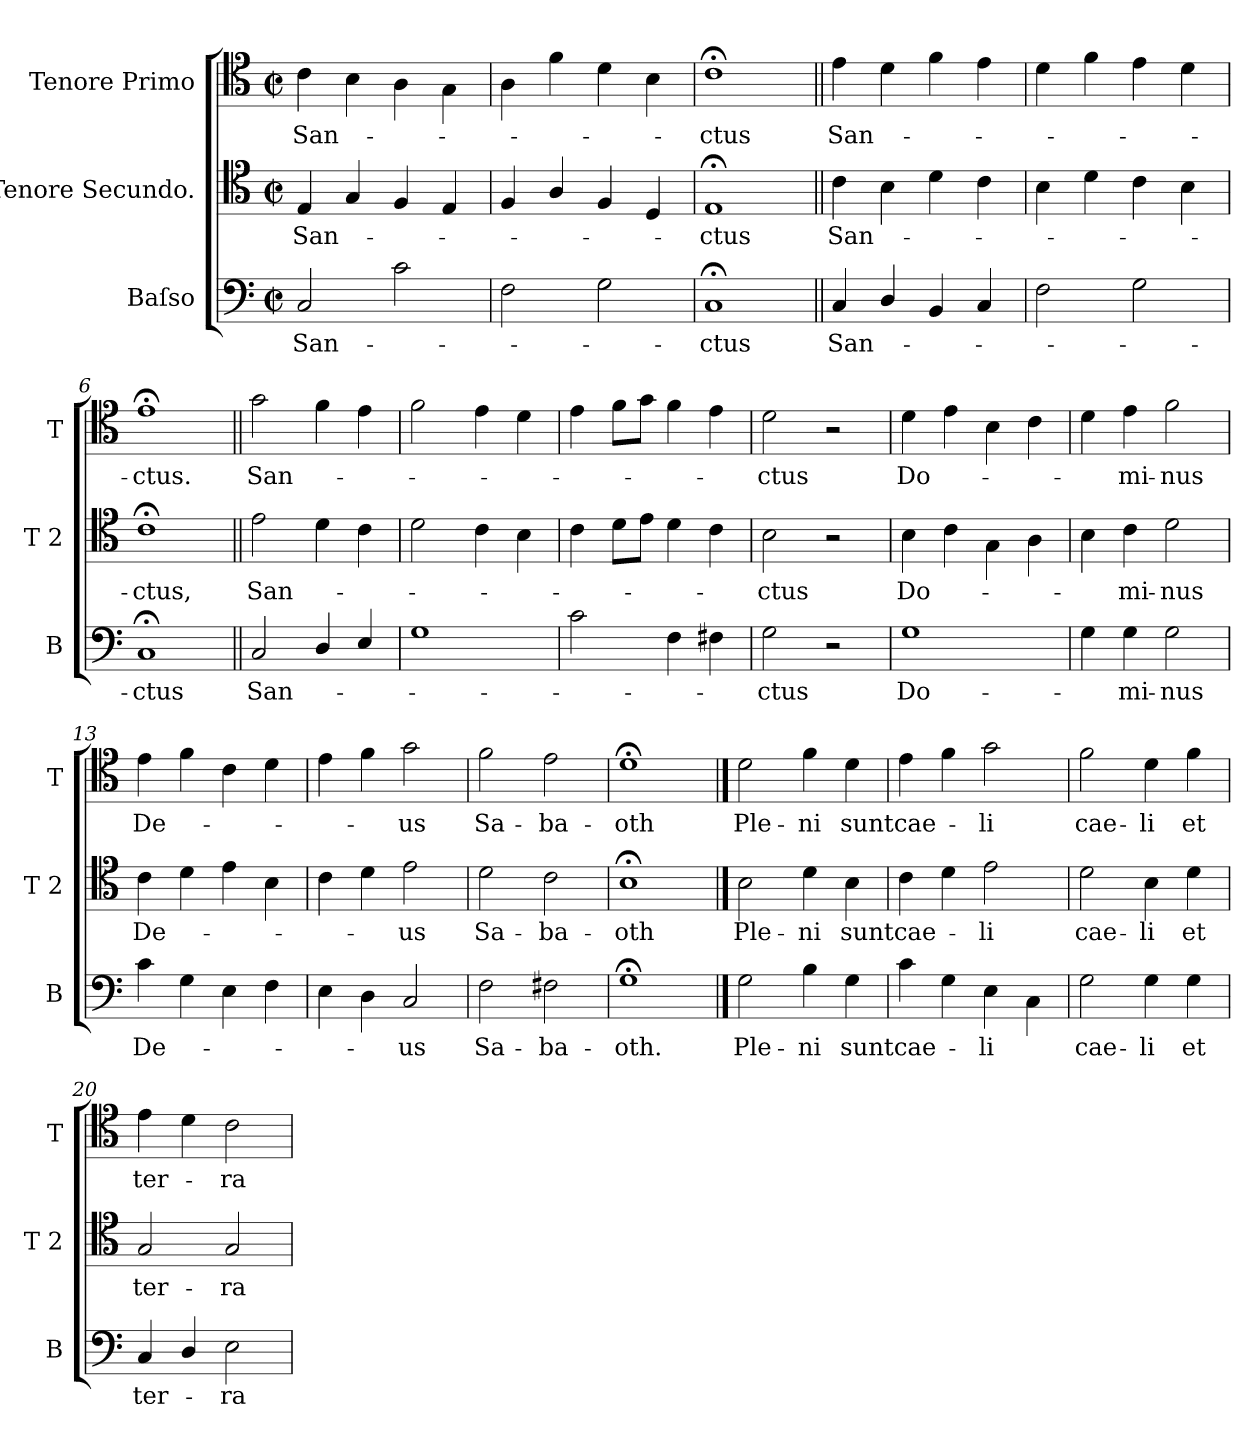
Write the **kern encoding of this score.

**kern	**text	**kern	**text	**kern	**text
*part3	*part3	*part2	*part2	*part1	*part1
*staff3	*staff3	*staff2	*staff2	*staff1	*staff1
*I"Baſso	*	*I"Tenore Secundo.	*	*I"Tenore Primo	*
*I'B	*	*I'T 2	*	*I'T	*
*clefF4	*	*clefC4	*	*clefC4	*
*k[]	*	*k[]	*	*k[]	*
*M2/2	*	*M2/2	*	*M2/2	*
*met(c|)	*	*met(c|)	*	*met(c|)	*
=1	=1	=1	=1	=1	=1
2C/	San-	4E/	San-	4c\	San-
.	.	4G/	.	4B\	.
2c\	.	4F/	.	4A\	.
.	.	4E/	.	4G\	.
=2	=2	=2	=2	=2	=2
2F\	.	4F/	.	4A\	.
.	.	4A/	.	4f\	.
2G\	.	4F/	.	4d\	.
.	.	4D/	.	4B\	.
=3	=3	=3	=3	=3	=3
1C;<	-ctus	1E;<	-ctus	1c;<	-ctus
=4||	=4||	=4||	=4||	=4||	=4||
4C/	San-	4c\	San-	4e\	San-
4D/	.	4B\	.	4d\	.
4BB/	.	4d\	.	4f\	.
4C/	.	4c\	.	4e\	.
=5	=5	=5	=5	=5	=5
2F\	.	4B\	.	4d\	.
.	.	4d\	.	4f\	.
2G\	.	4c\	.	4e\	.
.	.	4B\	.	4d\	.
=6	=6	=6	=6	=6	=6
1C;<	-ctus	1c;<	-ctus,	1e;<	-ctus.
=7||	=7||	=7||	=7||	=7||	=7||
2C/	San-	2e\	San-	2g\	San-
4D/	.	4d\	.	4f\	.
4E/	.	4c\	.	4e\	.
=8	=8	=8	=8	=8	=8
1G	.	2d\	.	2f\	.
.	.	4c\	.	4e\	.
.	.	4B\	.	4d\	.
=9	=9	=9	=9	=9	=9
2c\	.	4c\	.	4e\	.
.	.	8d\L	.	8f\L	.
.	.	8e\J	.	8g\J	.
4F\	.	4d\	.	4f\	.
4F#X\	.	4c\	.	4e\	.
=10	=10	=10	=10	=10	=10
2G\	-ctus	2B\	-ctus	2d\	-ctus
2r	.	2r	.	2r	.
=11	=11	=11	=11	=11	=11
1G	Do-	4B\	Do-	4d\	Do-
.	.	4c\	.	4e\	.
.	.	4G\	.	4B\	.
.	.	4A\	.	4c\	.
=12	=12	=12	=12	=12	=12
4G\	.	4B\	.	4d\	.
4G\	-mi-	4c\	-mi-	4e\	-mi-
2G\	-nus	2d\	-nus	2f\	-nus
=13	=13	=13	=13	=13	=13
4c\	De-	4c\	De-	4e\	De-
4G\	.	4d\	.	4f\	.
4E\	.	4e\	.	4c\	.
4F\	.	4B\	.	4d\	.
=14	=14	=14	=14	=14	=14
4E\	.	4c\	.	4e\	.
4D\	.	4d\	.	4f\	.
2C/	-us	2e\	-us	2g\	-us
=15	=15	=15	=15	=15	=15
2F\	Sa-	2d\	Sa-	2f\	Sa-
2F#X\	-ba-	2c\	-ba-	2e\	-ba-
=16	=16	=16	=16	=16	=16
1G;<	-oth.	1B;<	-oth	1d;<	-oth
==17	==17	==17	==17	==17	==17
2G\	Ple-	2B\	Ple-	2d\	Ple-
4B\	-ni	4d\	-ni	4f\	-ni
4G\	sunt	4B\	sunt	4d\	sunt
=18	=18	=18	=18	=18	=18
4c\	cae-	4c\	cae-	4e\	cae-
4G\	.	4d\	.	4f\	.
4E\	-li	2e\	-li	2g\	-li
4C\	.	.	.	.	.
=19	=19	=19	=19	=19	=19
2G\	cae-	2d\	cae-	2f\	cae-
4G\	-li	4B\	-li	4d\	-li
4G\	et	4d\	et	4f\	et
=20	=20	=20	=20	=20	=20
4C/	ter-	2G/	ter-	4e\	ter-
4D/	.	.	.	4d\	.
2E\	-ra	2G/	-ra	2c\	-ra
=	=	=	=	=	=
*-	*-	*-	*-	*-	*-
